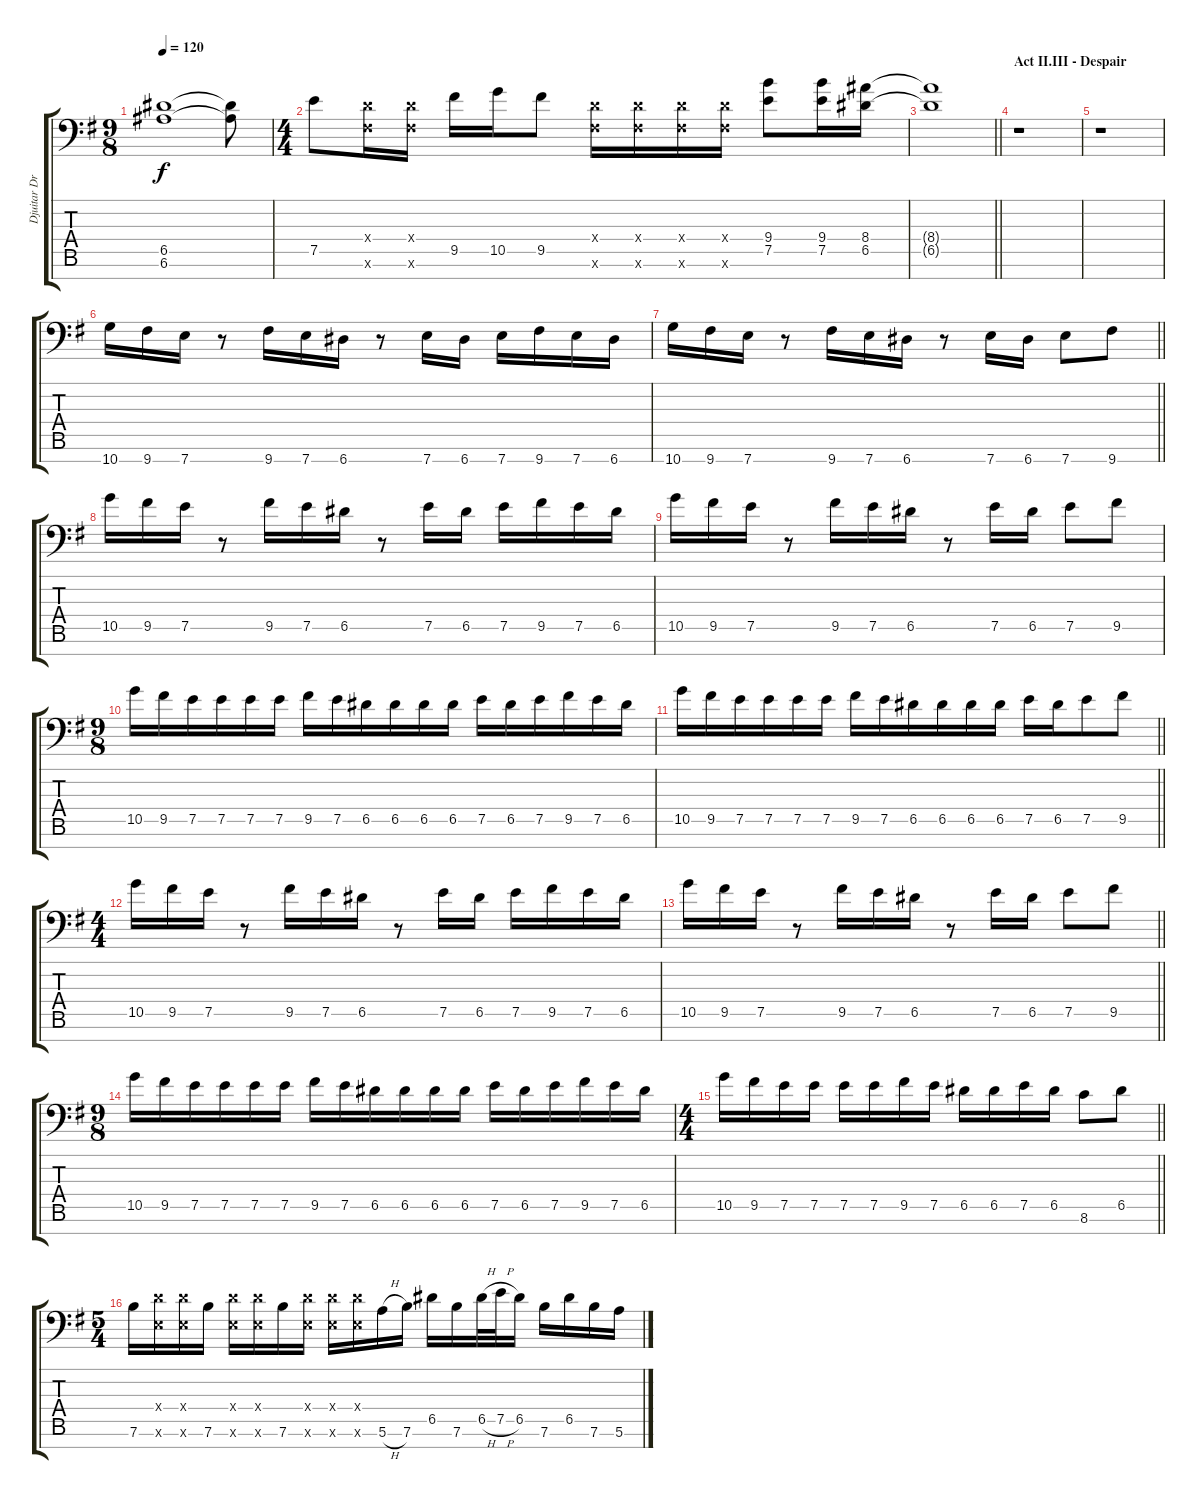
\track ("Djuitar Dropped A" "Djuitar Dr") {instrument distortionguitar}
\staff {score tabs}
\tuning (E4 B3 G3 D3 A2 E2 A1) {hide}
\ts (9 8)
\tempo 120
\clef f4
\ks eminor
(6.5{t} 6.6{t}).1{dy f} (6.5{t} 6.6{t}).8 |
\ts (4 4)
7.5.8 (0.4{x} 2.6{x}).16 (0.4{x} 2.6{x}).16 9.5.16 10.5.16 9.5.8 (0.4{x} 2.6{x}).16 (0.4{x} 2.6{x}).16 (0.4{x} 2.6{x}).16 (0.4{x} 2.6{x}).16 (9.4 7.5).8 (9.4 7.5).16 (8.4 6.5).16 |
\barLineRight lightlight
(8.4{t} 6.5{t}).1 |
\section ("" "Act II.III - Despair")
r.1 |
r.1 |
10.7.16 9.7.16 7.7.16 r.8 9.7.16 7.7.16 6.7.16 r.8 7.7.16 6.7.16 7.7.16 9.7.16 7.7.16 6.7.16 |
\barLineRight lightlight
10.7.16 9.7.16 7.7.16 r.8 9.7.16 7.7.16 6.7.16 r.8 7.7.16 6.7.16 7.7.8 9.7.8 |
10.5.16 9.5.16 7.5.16 r.8 9.5.16 7.5.16 6.5.16 r.8 7.5.16 6.5.16 7.5.16 9.5.16 7.5.16 6.5.16 |
10.5.16 9.5.16 7.5.16 r.8 9.5.16 7.5.16 6.5.16 r.8 7.5.16 6.5.16 7.5.8 9.5.8 |
\ts (9 8)
10.5.16 9.5.16 7.5.16 7.5.16 7.5.16 7.5.16 9.5.16 7.5.16 6.5.16 6.5.16 6.5.16 6.5.16 7.5.16 6.5.16 7.5.16 9.5.16 7.5.16 6.5.16 |
\barLineRight lightlight
10.5.16 9.5.16 7.5.16 7.5.16 7.5.16 7.5.16 9.5.16 7.5.16 6.5.16 6.5.16 6.5.16 6.5.16 7.5.16 6.5.16 7.5.8 9.5.8 |
\ts (4 4)
10.5.16 9.5.16 7.5.16 r.8 9.5.16 7.5.16 6.5.16 r.8 7.5.16 6.5.16 7.5.16 9.5.16 7.5.16 6.5.16 |
\barLineRight lightlight
10.5.16 9.5.16 7.5.16 r.8 9.5.16 7.5.16 6.5.16 r.8 7.5.16 6.5.16 7.5.8 9.5.8 |
\ts (9 8)
10.5.16 9.5.16 7.5.16 7.5.16 7.5.16 7.5.16 9.5.16 7.5.16 6.5.16 6.5.16 6.5.16 6.5.16 7.5.16 6.5.16 7.5.16 9.5.16 7.5.16 6.5.16 |
\ts (4 4)
\barLineRight lightlight
10.5.16 9.5.16 7.5.16 7.5.16 7.5.16 7.5.16 9.5.16 7.5.16 6.5.16 6.5.16 7.5.16 6.5.16 8.6.8 6.5.8 |
\ts (5 4)
\section ("" "")
7.6.16 (0.4{x} 0.6{x}).16 (0.4{x} 0.6{x}).16 7.6.16 (0.4{x} 0.6{x}).16 (0.4{x} 0.6{x}).16 7.6.16 (0.4{x} 0.6{x}).16 (0.4{x} 0.6{x}).16 (0.4{x} 0.6{x}).16 5.6{h}.16 7.6.16 6.5.16 7.6.16 6.5{h}.32 7.5{h}.32 6.5.16 7.6.16 6.5.16 7.6.16 5.6.16
